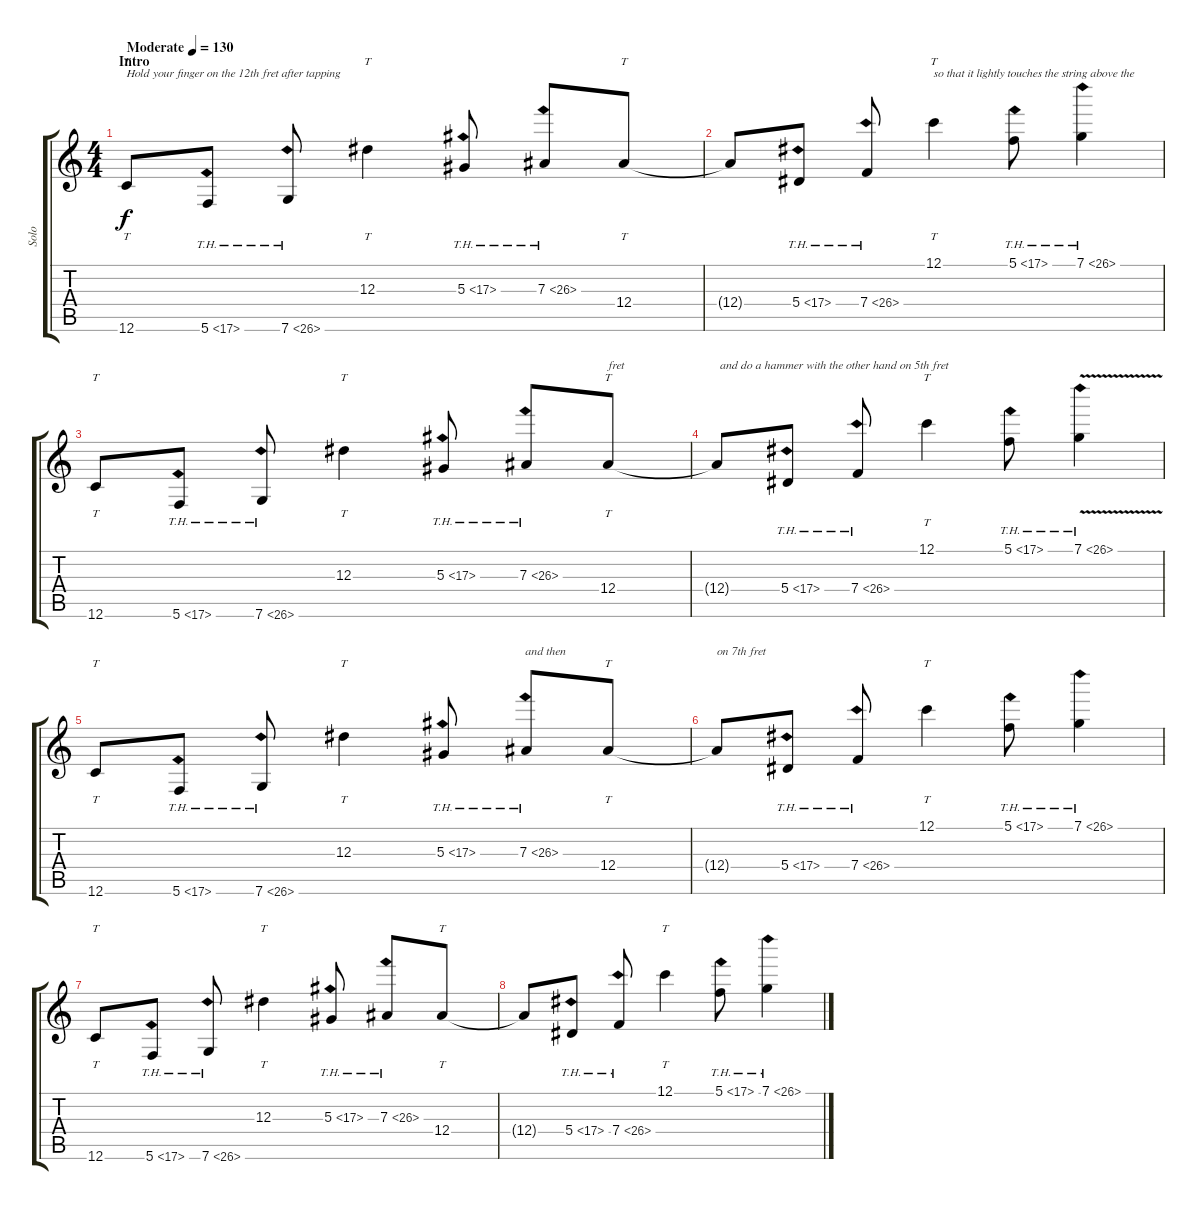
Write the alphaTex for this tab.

\track ("Solo" "Solo") {instrument distortionguitar}
\staff {score tabs}
\tuning (C4 G3 Eb3 Bb2 F2 C2) {hide}
\ts (4 4)
\section ("" "Intro")
\tempo (130 "Moderate")
\clef g2
\ks c
12.6.8{tt txt "Hold your finger on the 12th fret after tapping" dy f instrument distortionguitar} 5.6{th 12}.8 7.6{th 19}.8 12.3.4{tt} 5.3{th 12}.8 7.3{th 19}.8 12.4.8{tt} |
12.4{t}.8 5.4{th 12}.8 7.4{th 19}.8 12.1.4{tt txt "so that it lightly touches the string above the "} 5.1{th 12}.8 7.1{th 19}.4 |
12.6.8{tt} 5.6{th 12}.8 7.6{th 19}.8 12.3.4{tt} 5.3{th 12}.8 7.3{th 19}.8 12.4.8{tt txt "fret"} |
12.4{t}.8{txt " and do a hammer with the other hand on 5th fret"} 5.4{th 12}.8 7.4{th 19}.8 12.1.4{tt} 5.1{th 12}.8 7.1{th 19 v}.4 |
12.6.8{tt} 5.6{th 12}.8 7.6{th 19}.8 12.3.4{tt} 5.3{th 12}.8 7.3{th 19}.8{txt "and then"} 12.4.8{tt} |
12.4{t}.8{txt "on 7th fret"} 5.4{th 12}.8 7.4{th 19}.8 12.1.4{tt} 5.1{th 12}.8 7.1{th 19}.4 |
12.6.8{tt} 5.6{th 12}.8 7.6{th 19}.8 12.3.4{tt} 5.3{th 12}.8 7.3{th 19}.8 12.4.8{tt} |
12.4{t}.8 5.4{th 12}.8 7.4{th 19}.8 12.1.4{tt} 5.1{th 12}.8 7.1{th 19}.4
